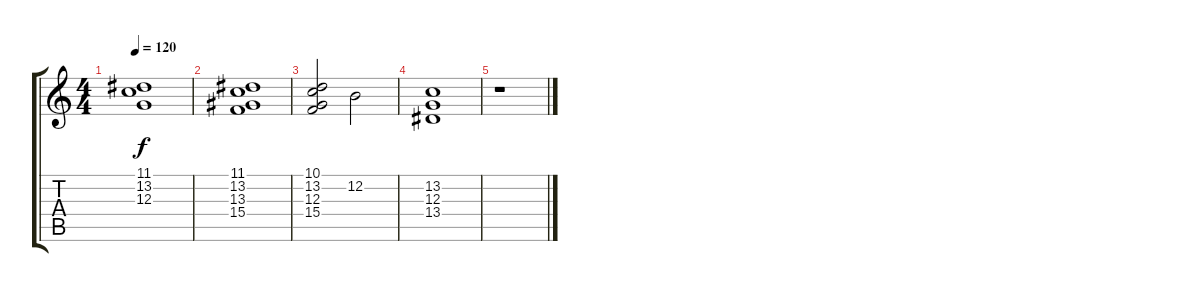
\track "" {instrument pad2warm}
\staff {score tabs}
\tuning (E4 B3 G3 D3 A2 E2) {hide}
\ts (4 4)
\tempo 120
\clef g2
\ks c
(11.1 13.2 12.3).1{dy f} |
(11.1 13.2 13.3 15.4).1 |
(10.1 13.2 12.3 15.4).2 12.2.2 |
(13.2 12.3 13.4).1 |
r.1
